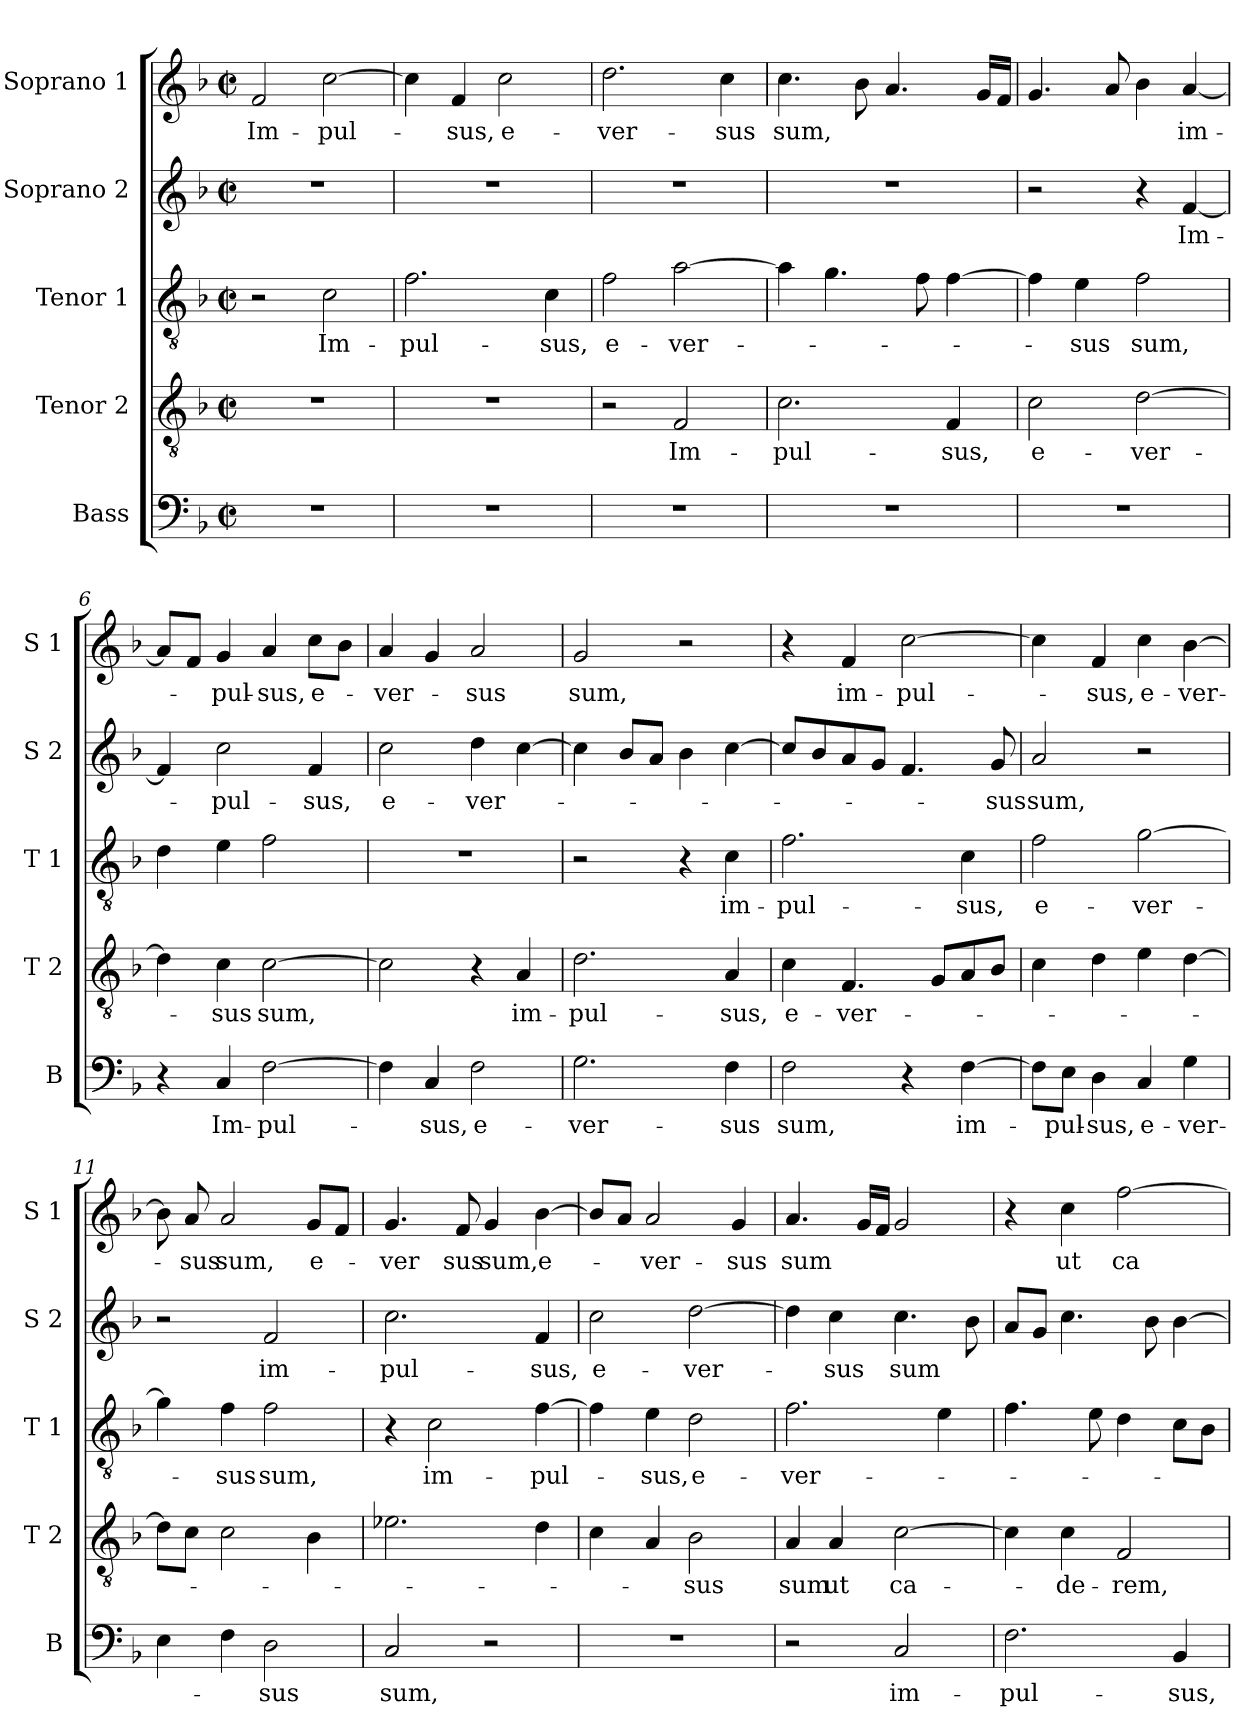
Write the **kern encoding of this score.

**kern	**text	**kern	**text	**kern	**text	**kern	**text	**kern	**text
*part5	*part5	*part4	*part4	*part3	*part3	*part2	*part2	*part1	*part1
*staff5	*staff5	*staff4	*staff4	*staff3	*staff3	*staff2	*staff2	*staff1	*staff1
*I"Bass	*	*I"Tenor 2	*	*I"Tenor 1	*	*I"Soprano 2	*	*I"Soprano 1	*
*I'B	*	*I'T 2	*	*I'T 1	*	*I'S 2	*	*I'S 1	*
*clefF4	*	*clefGv2	*	*clefGv2	*	*clefG2	*	*clefG2	*
*k[b-]	*	*k[b-]	*	*k[b-]	*	*k[b-]	*	*k[b-]	*
*F:	*	*F:	*	*F:	*	*F:	*	*F:	*
*M2/2	*	*M2/2	*	*M2/2	*	*M2/2	*	*M2/2	*
*met(c|)	*	*met(c|)	*	*met(c|)	*	*met(c|)	*	*met(c|)	*
=1	=1	=1	=1	=1	=1	=1	=1	=1	=1
1r	.	1r	.	2r	.	1r	.	2f/	Im-
.	.	.	.	2c\	Im-	.	.	[2cc\	-pul-
=2	=2	=2	=2	=2	=2	=2	=2	=2	=2
1r	.	1r	.	2.f\	-pul-	1r	.	4cc\]	.
.	.	.	.	.	.	.	.	4f/	-sus,
.	.	.	.	.	.	.	.	2cc\	e-
.	.	.	.	4c\	-sus,	.	.	.	.
=3	=3	=3	=3	=3	=3	=3	=3	=3	=3
1r	.	2r	.	2f\	e-	1r	.	2.dd\	-ver-
.	.	2F/	Im-	[2a\	-ver-	.	.	.	.
.	.	.	.	.	.	.	.	4cc\	-sus
=4	=4	=4	=4	=4	=4	=4	=4	=4	=4
1r	.	2.c\	-pul-	4a\]	.	1r	.	4.cc\	sum,
.	.	.	.	4.g\	.	.	.	.	.
.	.	.	.	.	.	.	.	8b-\	.
.	.	.	.	.	.	.	.	4.a/	.
.	.	.	.	8f\	.	.	.	.	.
.	.	4F/	-sus,	[4f\	.	.	.	.	.
.	.	.	.	.	.	.	.	16g/LL	.
.	.	.	.	.	.	.	.	16f/JJ	.
=5	=5	=5	=5	=5	=5	=5	=5	=5	=5
1r	.	2c\	e-	4f\]	.	2r	.	4.g/	.
.	.	.	.	4e\	-sus	.	.	.	.
.	.	.	.	.	.	.	.	8a/	.
.	.	[2d\	-ver-	2f\	sum,	4r	.	4b-\	.
.	.	.	.	.	.	[4f/	Im-	[4a/	im-
!!LO:LB:g=z
=6	=6	=6	=6	=6	=6	=6	=6	=6	=6
4r	.	4d\]	.	4d\	.	4f/]	.	8a/L]	.
.	.	.	.	.	.	.	.	8f/J	.
4C/	Im-	4c\	-sus	4e\	.	2cc\	-pul-	4g/	-pul-
[2F\	-pul-	[2c\	sum,	2f\	.	.	.	4a/	-sus,
.	.	.	.	.	.	4f/	-sus,	8cc\L	e-
.	.	.	.	.	.	.	.	8b-\J	.
=7	=7	=7	=7	=7	=7	=7	=7	=7	=7
4F\]	.	2c\]	.	1r	.	2cc\	e-	4a/	-ver-
4C/	-sus,	.	.	.	.	.	.	4g/	.
2F\	e-	4r	.	.	.	4dd\	-ver-	2a/	-sus
.	.	4A/	im-	.	.	[4cc\	.	.	.
=8	=8	=8	=8	=8	=8	=8	=8	=8	=8
2.G\	-ver-	2.d\	-pul-	2r	.	4cc\]	.	2g/	sum,
.	.	.	.	.	.	8b-/L	.	.	.
.	.	.	.	.	.	8a/J	.	.	.
.	.	.	.	4r	.	4b-\	.	2r	.
4F\	-sus	4A/	-sus,	4c\	im-	[4cc\	.	.	.
=9	=9	=9	=9	=9	=9	=9	=9	=9	=9
2F\	sum,	4c\	e-	2.f\	-pul-	8cc/L]	.	4r	.
.	.	.	.	.	.	8b-/	.	.	.
.	.	4.F/	-ver-	.	.	8a/	.	4f/	im-
.	.	.	.	.	.	8g/J	.	.	.
4r	.	.	.	.	.	4.f/	.	[2cc\	-pul-
.	.	8G/L	.	.	.	.	.	.	.
[4F\	im-	8A/	.	4c\	-sus,	.	.	.	.
.	.	8B-/J	.	.	.	8g/	-sus	.	.
=10	=10	=10	=10	=10	=10	=10	=10	=10	=10
8F\L]	.	4c\	.	2f\	e-	2a/	sum,	4cc\]	.
8E\J	-pul-	.	.	.	.	.	.	.	.
4D\	-sus,	4d\	.	.	.	.	.	4f/	-sus,
4C/	e-	4e\	.	[2g\	-ver-	2r	.	4cc\	e-
4G\	-ver-	[4d\	.	.	.	.	.	[4b-\	-ver-
!!LO:PB:g=z
=11	=11	=11	=11	=11	=11	=11	=11	=11	=11
4E\	.	8d\L]	.	4g\]	.	2r	.	8b-\]	.
.	.	8c\J	.	.	.	.	.	8a/	-sus
4F\	.	2c\	.	4f\	-sus	.	.	2a/	sum,
2D\	-sus	.	.	2f\	sum,	2f/	im-	.	.
.	.	4B-\	.	.	.	.	.	8g/L	e-
.	.	.	.	.	.	.	.	8f/J	.
=12	=12	=12	=12	=12	=12	=12	=12	=12	=12
2C/	sum,	2.e-X\	.	4r	.	2.cc\	-pul-	4.g/	-ver
.	.	.	.	2c\	im-	.	.	.	.
.	.	.	.	.	.	.	.	8f/	sus
2r	.	.	.	.	.	.	.	4g/	sum,
.	.	4d\	.	[4f\	-pul-	4f/	-sus,	[4b-\	e-
=13	=13	=13	=13	=13	=13	=13	=13	=13	=13
1r	.	4c\	.	4f\]	.	2cc\	e-	8b-/L]	.
.	.	.	.	.	.	.	.	8a/J	.
.	.	4A/	.	4e\	-sus,	.	.	2a/	-ver-
.	.	2B-\	-sus	2d\	e-	[2dd\	-ver-	.	.
.	.	.	.	.	.	.	.	4g/	-sus
=14	=14	=14	=14	=14	=14	=14	=14	=14	=14
2r	.	4A/	sum	2.f\	-ver-	4dd\]	.	4.a/	sum
.	.	4A/	ut	.	.	4cc\	-sus	.	.
.	.	.	.	.	.	.	.	16g/LL	.
.	.	.	.	.	.	.	.	16f/JJ	.
2C/	im-	[2c\	ca-	.	.	4.cc\	sum	2g/	.
.	.	.	.	4e\	.	.	.	.	.
.	.	.	.	.	.	8b-\	.	.	.
=15	=15	=15	=15	=15	=15	=15	=15	=15	=15
2.F\	-pul-	4c\]	.	4.f\	.	8a/L	.	4r	.
.	.	.	.	.	.	8g/J	.	.	.
.	.	4c\	-de-	.	.	4.cc\	.	4cc\	ut
.	.	.	.	8e\	.	.	.	.	.
.	.	2F/	-rem,	4d\	.	.	.	[2ff\	ca-
.	.	.	.	.	.	8b-\	.	.	.
4BB-/	-sus,	.	.	8c\L	.	[4b-\	.	.	.
.	.	.	.	8B-\J	.	.	.	.	.
=	=	=	=	=	=	=	=	=	=
*-	*-	*-	*-	*-	*-	*-	*-	*-	*-
